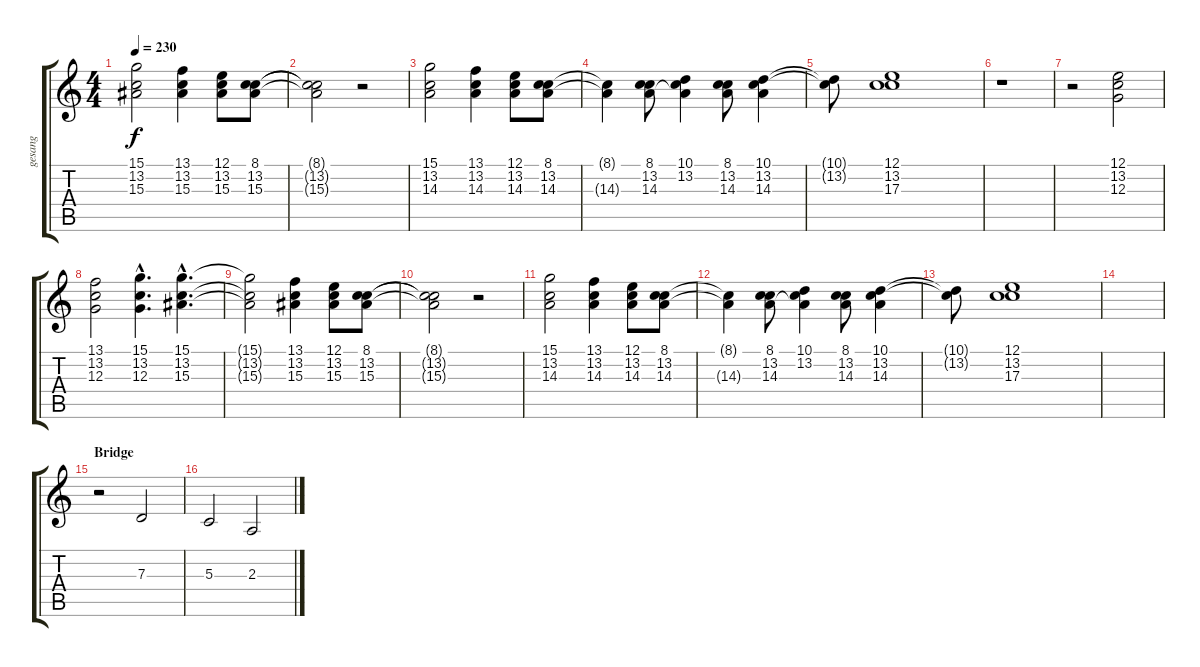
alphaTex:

\track ("gesang" "gesang") {instrument electricgrandpiano}
\staff {score tabs}
\tuning (E4 B3 G3 D3 A2 E2) {hide}
\ts (4 4)
\tempo 230
\clef g2
\ks c
(15.1{t} 13.2{t} 15.3{t}).2{dy f} (13.1 13.2 15.3).4 (12.1 13.2 15.3).8 (8.1 13.2 15.3).8 |
(8.1{t} 13.2{t} 15.3{t}).2 r.2 |
(15.1 13.2 14.3).2 (13.1 13.2 14.3).4 (12.1 13.2 14.3).8 (8.1 13.2 14.3).8 |
(8.1{t} 14.3{t}).4 (8.1 13.2 14.3).8 (10.1 13.2 14.3{t}).4 (8.1 13.2 14.3).8 (10.1 13.2 14.3).4 |
(10.1{t} 13.2{t}).8 (12.1 13.2 17.3).1 |
r.1 |
r.2 (12.1 13.2 12.3).2 |
(13.1 13.2 12.3).2 (15.1{hac} 13.2{hac} 12.3{hac}).4{d} (15.1{hac} 13.2{hac} 15.3{hac}).4{d} |
(15.1{t} 13.2{t} 15.3{t}).2 (13.1 13.2 15.3).4 (12.1 13.2 15.3).8 (8.1 13.2 15.3).8 |
(8.1{t} 13.2{t} 15.3{t}).2 r.2 |
(15.1 13.2 14.3).2 (13.1 13.2 14.3).4 (12.1 13.2 14.3).8 (8.1 13.2 14.3).8 |
(8.1{t} 14.3{t}).4 (8.1 13.2 14.3).8 (10.1 13.2 14.3{t}).4 (8.1 13.2 14.3).8 (10.1 13.2 14.3).4 |
(10.1{t} 13.2{t}).8 (12.1 13.2 17.3).1 |
|
\section ("" "Bridge")
r.2 7.3.2 |
5.3.2 2.3.2
